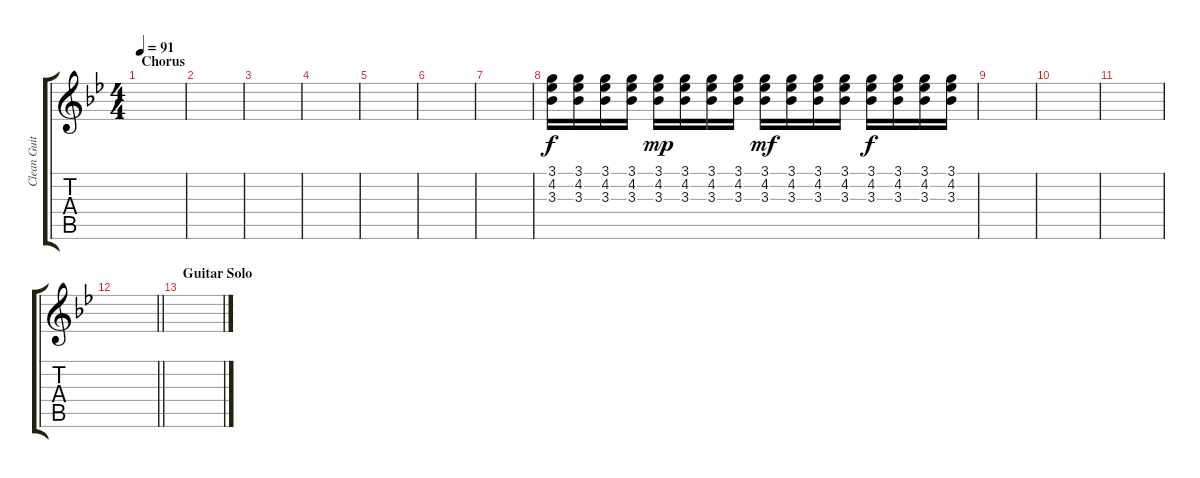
\track ("Clean Guitar" "Clean Guit") {instrument electricguitarclean}
\staff {score tabs}
\tuning (E4 B3 G3 D3 A2 E2) {hide}
\ts (4 4)
\section ("" "Chorus")
\tempo 91
\clef g2
\ks bb
|
|
|
|
|
|
|
(3.1 4.2 3.3).16 (3.1 4.2 3.3).16 (3.1 4.2 3.3).16 (3.1 4.2 3.3).16 (3.1 4.2 3.3).16{dy mp} (3.1 4.2 3.3).16 (3.1 4.2 3.3).16 (3.1 4.2 3.3).16 (3.1 4.2 3.3).16{dy mf} (3.1 4.2 3.3).16 (3.1 4.2 3.3).16 (3.1 4.2 3.3).16 (3.1 4.2 3.3).16{dy f} (3.1 4.2 3.3).16 (3.1 4.2 3.3).16 (3.1 4.2 3.3).16 |
|
|
|
\barLineRight lightlight
|
\section ("" "Guitar Solo")
